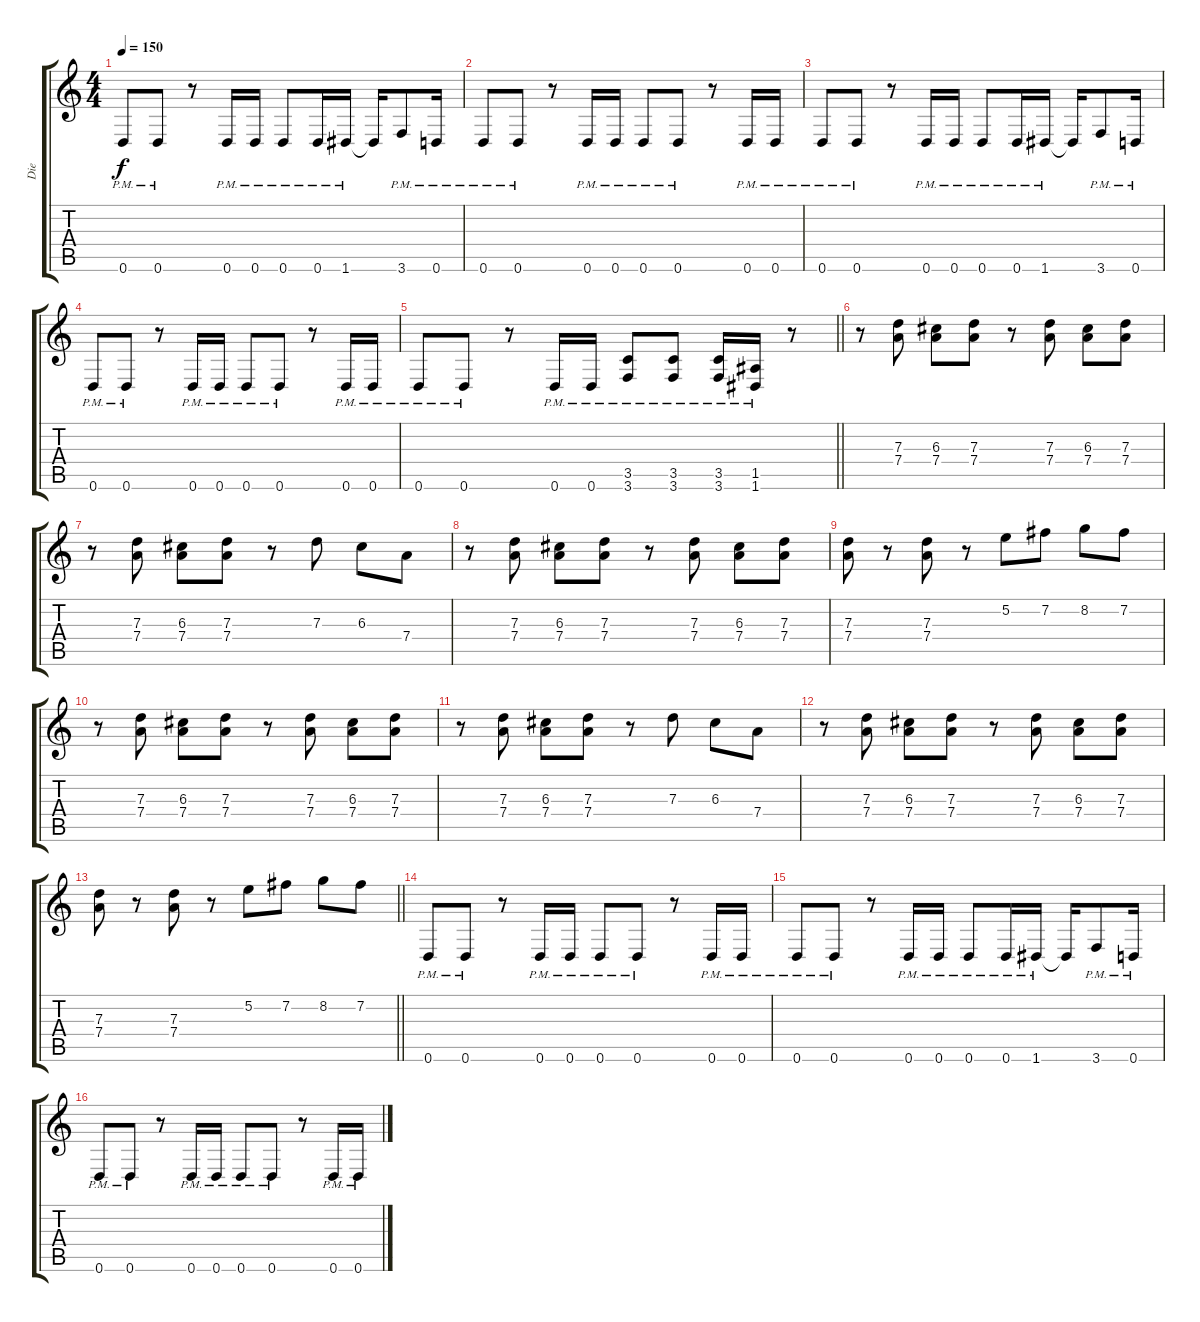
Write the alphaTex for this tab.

\track ("Die" "Die") {instrument distortionguitar}
\staff {score tabs}
\tuning (E4 B3 G3 D3 A2 D2) {hide}
\ts (4 4)
\tempo 150
\clef g2
\ks c
0.6{pm}.8{dy f} 0.6{pm}.8 r.8 0.6{pm}.16 0.6{pm}.16 0.6{pm}.8 0.6{pm}.16 1.6{pm}.16 1.6{t}.16 3.6{pm}.8 0.6{pm}.16 |
0.6{pm}.8 0.6{pm}.8 r.8 0.6{pm}.16 0.6{pm}.16 0.6{pm}.8 0.6{pm}.8 r.8 0.6{pm}.16 0.6{pm}.16 |
0.6{pm}.8 0.6{pm}.8 r.8 0.6{pm}.16 0.6{pm}.16 0.6{pm}.8 0.6{pm}.16 1.6{pm}.16 1.6{t}.16 3.6{pm}.8 0.6{pm}.16 |
0.6{pm}.8 0.6{pm}.8 r.8 0.6{pm}.16 0.6{pm}.16 0.6{pm}.8 0.6{pm}.8 r.8 0.6{pm}.16 0.6{pm}.16 |
\barLineRight lightlight
0.6{pm}.8 0.6{pm}.8 r.8 0.6{pm}.16 0.6{pm}.16 (3.5{pm} 3.6{pm}).8 (3.5{pm} 3.6{pm}).8 (3.5{pm} 3.6{pm}).16 (1.5{pm} 1.6{pm}).16 r.8 |
r.8 (7.3 7.4).8 (6.3 7.4).8 (7.3 7.4).8 r.8 (7.3 7.4).8 (6.3 7.4).8 (7.3 7.4).8 |
r.8 (7.3 7.4).8 (6.3 7.4).8 (7.3 7.4).8 r.8 7.3.8 6.3.8 7.4.8 |
r.8 (7.3 7.4).8 (6.3 7.4).8 (7.3 7.4).8 r.8 (7.3 7.4).8 (6.3 7.4).8 (7.3 7.4).8 |
(7.3 7.4).8 r.8 (7.3 7.4).8 r.8 5.2.8 7.2.8 8.2.8 7.2.8 |
r.8 (7.3 7.4).8 (6.3 7.4).8 (7.3 7.4).8 r.8 (7.3 7.4).8 (6.3 7.4).8 (7.3 7.4).8 |
r.8 (7.3 7.4).8 (6.3 7.4).8 (7.3 7.4).8 r.8 7.3.8 6.3.8 7.4.8 |
r.8 (7.3 7.4).8 (6.3 7.4).8 (7.3 7.4).8 r.8 (7.3 7.4).8 (6.3 7.4).8 (7.3 7.4).8 |
\barLineRight lightlight
(7.3 7.4).8 r.8 (7.3 7.4).8 r.8 5.2.8 7.2.8 8.2.8 7.2.8 |
0.6{pm}.8 0.6{pm}.8 r.8 0.6{pm}.16 0.6{pm}.16 0.6{pm}.8 0.6{pm}.8 r.8 0.6{pm}.16 0.6{pm}.16 |
0.6{pm}.8 0.6{pm}.8 r.8 0.6{pm}.16 0.6{pm}.16 0.6{pm}.8 0.6{pm}.16 1.6{pm}.16 1.6{t}.16 3.6{pm}.8 0.6{pm}.16 |
0.6{pm}.8 0.6{pm}.8 r.8 0.6{pm}.16 0.6{pm}.16 0.6{pm}.8 0.6{pm}.8 r.8 0.6{pm}.16 0.6{pm}.16
